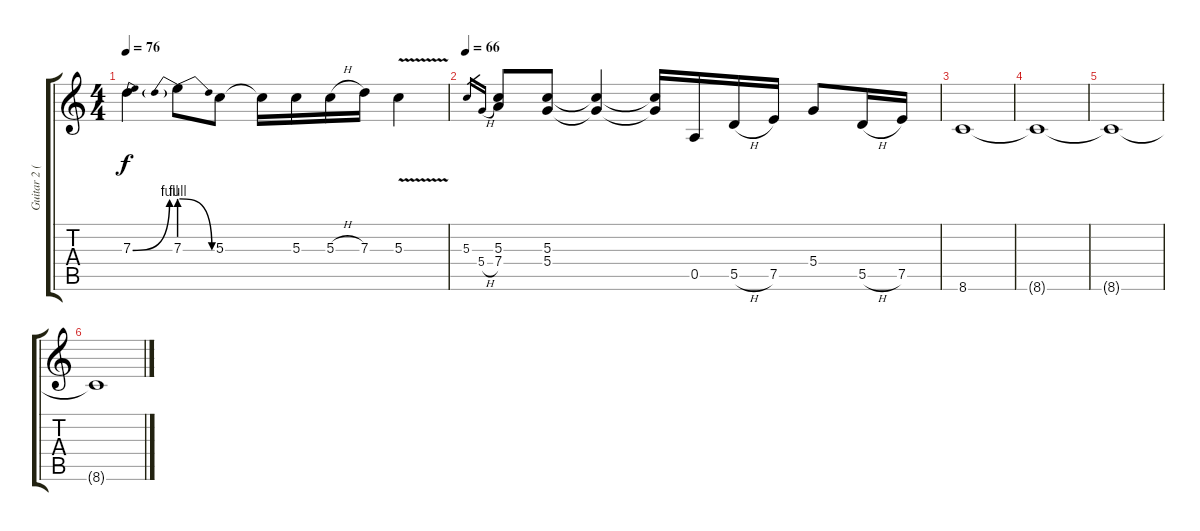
\track ("Guitar 2 (Gem)" "Guitar 2 (") {instrument overdrivenguitar}
\staff {score tabs}
\tuning (E4 B3 G3 D3 A2 E2) {hide}
\ts (4 4)
\tempo 76
\clef g2
\ks c
7.3{be (bend 0 0 60 4)}.4{dy f volume 16} 7.3{be (prebendrelease 0 4 60 0)}.8 5.3.8 5.3{t}.16 5.3.16 5.3{h}.16 7.3.16 5.3{v}.4 |
\tempo 66
5.3.16{gr} 5.4{h}.16{gr} (5.3 7.4).8{volume 16} (5.3 5.4).8 (5.3{t} 5.4{t}).4 (5.3{t} 5.4{t}).16 0.5.16 5.5{h}.16 7.5.16 5.4.8 5.5{h}.16 7.5.16 |
8.6.1{volume 0} |
8.6{t}.1 |
8.6{t}.1 |
8.6{t}.1
